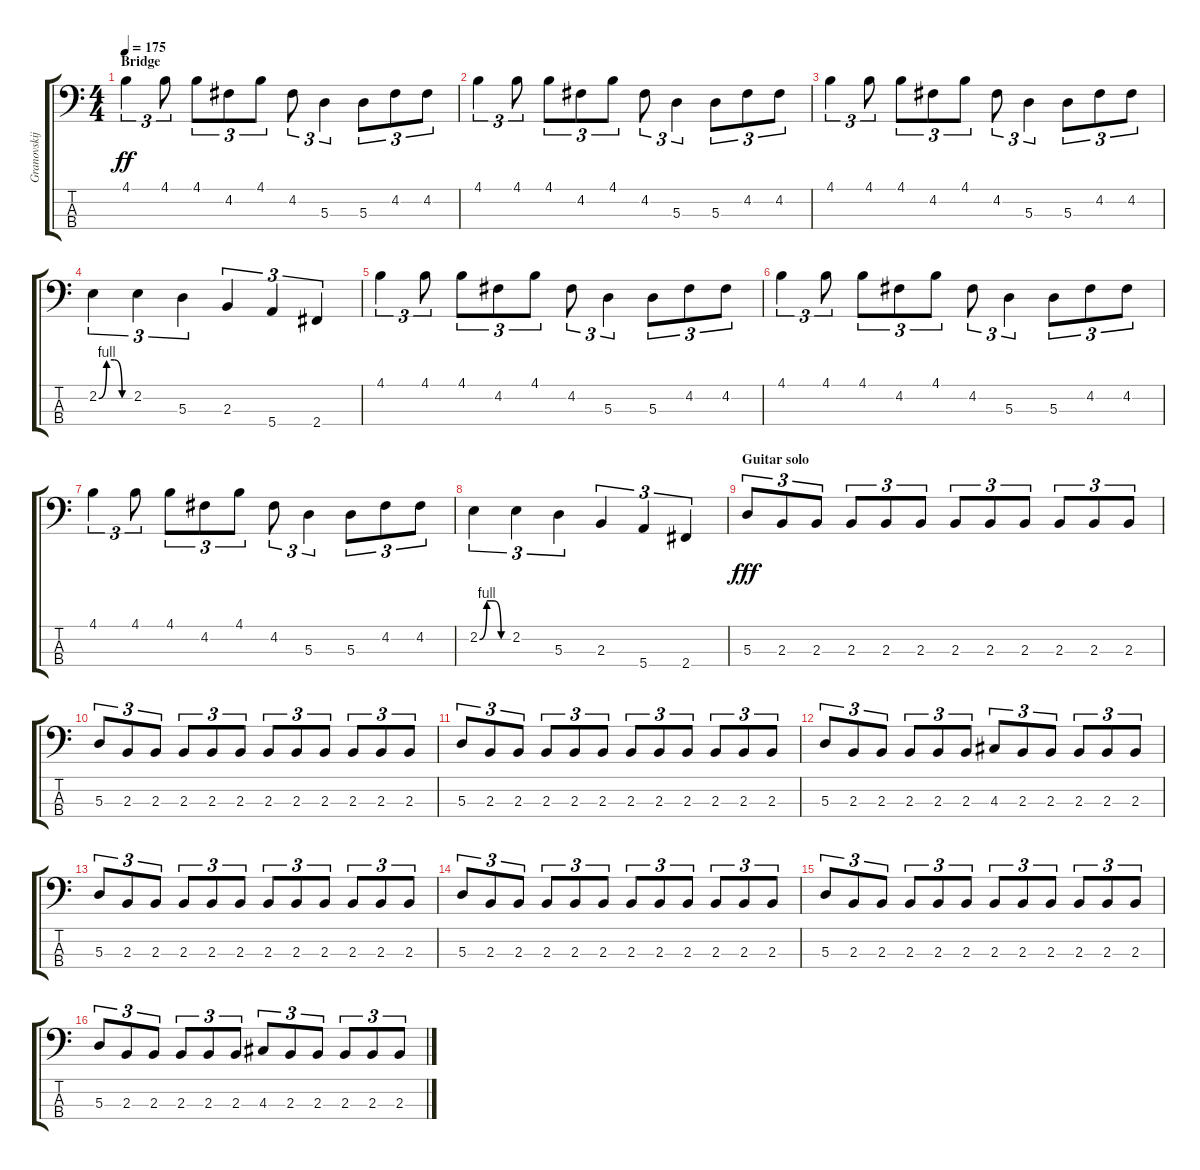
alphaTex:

\track ("Granovskij" "Granovskij") {instrument electricbassfinger}
\staff {score tabs}
\tuning (G2 D2 A1 E1) {hide}
\ts (4 4)
\section ("" "Bridge")
\tempo 175
\clef f4
\ks c
4.1.4{tu (3 2) dy ff} 4.1.8{tu (3 2)} 4.1.8{tu (3 2)} 4.2.8{tu (3 2)} 4.1.8{tu (3 2)} 4.2.8{tu (3 2)} 5.3.4{tu (3 2)} 5.3.8{tu (3 2)} 4.2.8{tu (3 2)} 4.2.8{tu (3 2)} |
4.1.4{tu (3 2)} 4.1.8{tu (3 2)} 4.1.8{tu (3 2)} 4.2.8{tu (3 2)} 4.1.8{tu (3 2)} 4.2.8{tu (3 2)} 5.3.4{tu (3 2)} 5.3.8{tu (3 2)} 4.2.8{tu (3 2)} 4.2.8{tu (3 2)} |
4.1.4{tu (3 2)} 4.1.8{tu (3 2)} 4.1.8{tu (3 2)} 4.2.8{tu (3 2)} 4.1.8{tu (3 2)} 4.2.8{tu (3 2)} 5.3.4{tu (3 2)} 5.3.8{tu (3 2)} 4.2.8{tu (3 2)} 4.2.8{tu (3 2)} |
2.2{be (custom 0 0 15 4 30 4 45 0 60 0)}.4{tu (3 2)} 2.2.4{tu (3 2)} 5.3.4{tu (3 2)} 2.3.4{tu (3 2)} 5.4.4{tu (3 2)} 2.4.4{tu (3 2)} |
4.1.4{tu (3 2)} 4.1.8{tu (3 2)} 4.1.8{tu (3 2)} 4.2.8{tu (3 2)} 4.1.8{tu (3 2)} 4.2.8{tu (3 2)} 5.3.4{tu (3 2)} 5.3.8{tu (3 2)} 4.2.8{tu (3 2)} 4.2.8{tu (3 2)} |
4.1.4{tu (3 2)} 4.1.8{tu (3 2)} 4.1.8{tu (3 2)} 4.2.8{tu (3 2)} 4.1.8{tu (3 2)} 4.2.8{tu (3 2)} 5.3.4{tu (3 2)} 5.3.8{tu (3 2)} 4.2.8{tu (3 2)} 4.2.8{tu (3 2)} |
4.1.4{tu (3 2)} 4.1.8{tu (3 2)} 4.1.8{tu (3 2)} 4.2.8{tu (3 2)} 4.1.8{tu (3 2)} 4.2.8{tu (3 2)} 5.3.4{tu (3 2)} 5.3.8{tu (3 2)} 4.2.8{tu (3 2)} 4.2.8{tu (3 2)} |
2.2{be (custom 0 0 15 4 30 4 45 0 60 0)}.4{tu (3 2)} 2.2.4{tu (3 2)} 5.3.4{tu (3 2)} 2.3.4{tu (3 2)} 5.4.4{tu (3 2)} 2.4.4{tu (3 2)} |
\section ("" "Guitar solo ")
5.3.8{tu (3 2) dy fff} 2.3.8{tu (3 2)} 2.3.8{tu (3 2)} 2.3.8{tu (3 2)} 2.3.8{tu (3 2)} 2.3.8{tu (3 2)} 2.3.8{tu (3 2)} 2.3.8{tu (3 2)} 2.3.8{tu (3 2)} 2.3.8{tu (3 2)} 2.3.8{tu (3 2)} 2.3.8{tu (3 2)} |
5.3.8{tu (3 2)} 2.3.8{tu (3 2)} 2.3.8{tu (3 2)} 2.3.8{tu (3 2)} 2.3.8{tu (3 2)} 2.3.8{tu (3 2)} 2.3.8{tu (3 2)} 2.3.8{tu (3 2)} 2.3.8{tu (3 2)} 2.3.8{tu (3 2)} 2.3.8{tu (3 2)} 2.3.8{tu (3 2)} |
5.3.8{tu (3 2)} 2.3.8{tu (3 2)} 2.3.8{tu (3 2)} 2.3.8{tu (3 2)} 2.3.8{tu (3 2)} 2.3.8{tu (3 2)} 2.3.8{tu (3 2)} 2.3.8{tu (3 2)} 2.3.8{tu (3 2)} 2.3.8{tu (3 2)} 2.3.8{tu (3 2)} 2.3.8{tu (3 2)} |
5.3.8{tu (3 2)} 2.3.8{tu (3 2)} 2.3.8{tu (3 2)} 2.3.8{tu (3 2)} 2.3.8{tu (3 2)} 2.3.8{tu (3 2)} 4.3.8{tu (3 2)} 2.3.8{tu (3 2)} 2.3.8{tu (3 2)} 2.3.8{tu (3 2)} 2.3.8{tu (3 2)} 2.3.8{tu (3 2)} |
5.3.8{tu (3 2)} 2.3.8{tu (3 2)} 2.3.8{tu (3 2)} 2.3.8{tu (3 2)} 2.3.8{tu (3 2)} 2.3.8{tu (3 2)} 2.3.8{tu (3 2)} 2.3.8{tu (3 2)} 2.3.8{tu (3 2)} 2.3.8{tu (3 2)} 2.3.8{tu (3 2)} 2.3.8{tu (3 2)} |
5.3.8{tu (3 2)} 2.3.8{tu (3 2)} 2.3.8{tu (3 2)} 2.3.8{tu (3 2)} 2.3.8{tu (3 2)} 2.3.8{tu (3 2)} 2.3.8{tu (3 2)} 2.3.8{tu (3 2)} 2.3.8{tu (3 2)} 2.3.8{tu (3 2)} 2.3.8{tu (3 2)} 2.3.8{tu (3 2)} |
5.3.8{tu (3 2)} 2.3.8{tu (3 2)} 2.3.8{tu (3 2)} 2.3.8{tu (3 2)} 2.3.8{tu (3 2)} 2.3.8{tu (3 2)} 2.3.8{tu (3 2)} 2.3.8{tu (3 2)} 2.3.8{tu (3 2)} 2.3.8{tu (3 2)} 2.3.8{tu (3 2)} 2.3.8{tu (3 2)} |
5.3.8{tu (3 2)} 2.3.8{tu (3 2)} 2.3.8{tu (3 2)} 2.3.8{tu (3 2)} 2.3.8{tu (3 2)} 2.3.8{tu (3 2)} 4.3.8{tu (3 2)} 2.3.8{tu (3 2)} 2.3.8{tu (3 2)} 2.3.8{tu (3 2)} 2.3.8{tu (3 2)} 2.3.8{tu (3 2)}
